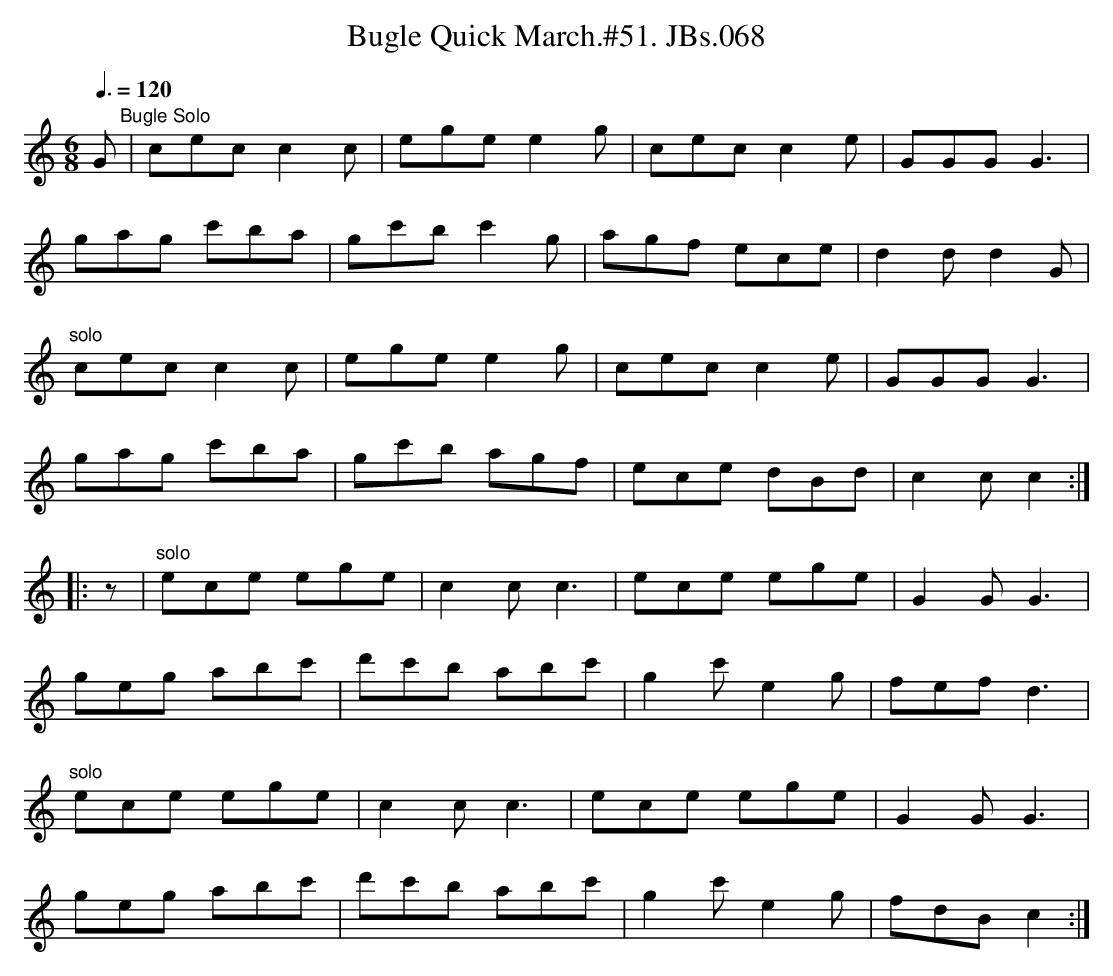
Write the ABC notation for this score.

X:1
T:Bugle Quick March.#51. JBs.068
M:6/8
L:1/8
Q:3/8=120
K:C
G"Bugle Solo"|cec c2c|ege e2g|cec c2e|GGG G3|
gag c'ba|gc'b c'2g|agf ece|d2dd2G|
"solo"cec c2c|ege e2g|cec c2e|GGG G3|
gag c'ba|gc'b agf|ece dBd|c2cc2:|
|:z|"solo"ece ege|c2cc3|ece ege|G2GG3|
geg abc'|d'c'b abc'|g2c'e2g|fef d3|
"solo"ece ege|c2cc3|ece ege|G2GG3|
geg abc'|d'c'b abc'|g2c'e2g|fdBc2:|
